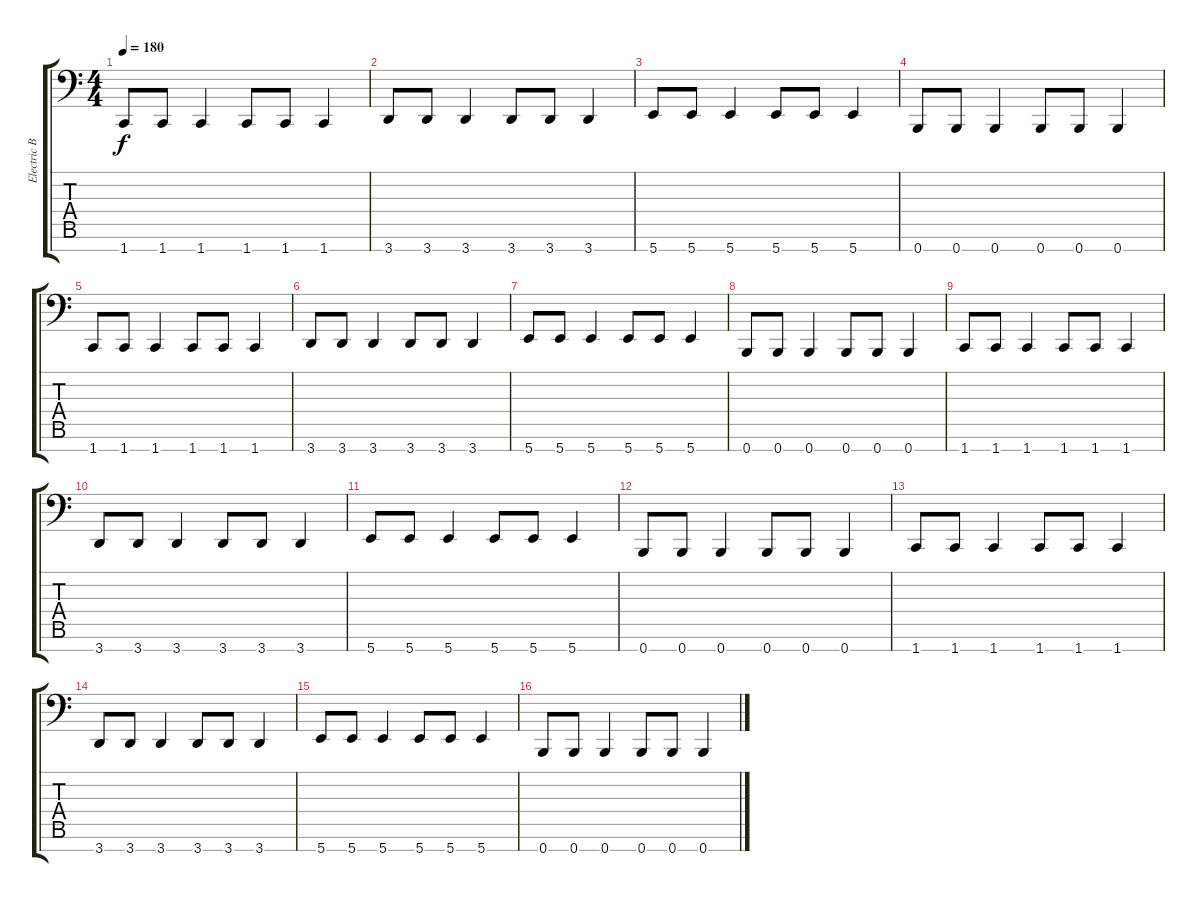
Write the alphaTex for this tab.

\track ("Electric Bass" "Electric B") {instrument electricbasspick}
\staff {score tabs}
\tuning (E3 B2 G2 D2 A1 E1 B0) {hide}
\ts (4 4)
\tempo 180
\clef f4
\ks c
1.7.8{dy f} 1.7.8 1.7.4 1.7.8 1.7.8 1.7.4 |
3.7.8 3.7.8 3.7.4 3.7.8 3.7.8 3.7.4 |
5.7.8 5.7.8 5.7.4 5.7.8 5.7.8 5.7.4 |
0.7.8 0.7.8 0.7.4 0.7.8 0.7.8 0.7.4 |
1.7.8 1.7.8 1.7.4 1.7.8 1.7.8 1.7.4 |
3.7.8 3.7.8 3.7.4 3.7.8 3.7.8 3.7.4 |
5.7.8 5.7.8 5.7.4 5.7.8 5.7.8 5.7.4 |
0.7.8 0.7.8 0.7.4 0.7.8 0.7.8 0.7.4 |
1.7.8 1.7.8 1.7.4 1.7.8 1.7.8 1.7.4 |
3.7.8 3.7.8 3.7.4 3.7.8 3.7.8 3.7.4 |
5.7.8 5.7.8 5.7.4 5.7.8 5.7.8 5.7.4 |
0.7.8 0.7.8 0.7.4 0.7.8 0.7.8 0.7.4 |
1.7.8 1.7.8 1.7.4 1.7.8 1.7.8 1.7.4 |
3.7.8 3.7.8 3.7.4 3.7.8 3.7.8 3.7.4 |
5.7.8 5.7.8 5.7.4 5.7.8 5.7.8 5.7.4 |
0.7.8 0.7.8 0.7.4 0.7.8 0.7.8 0.7.4
